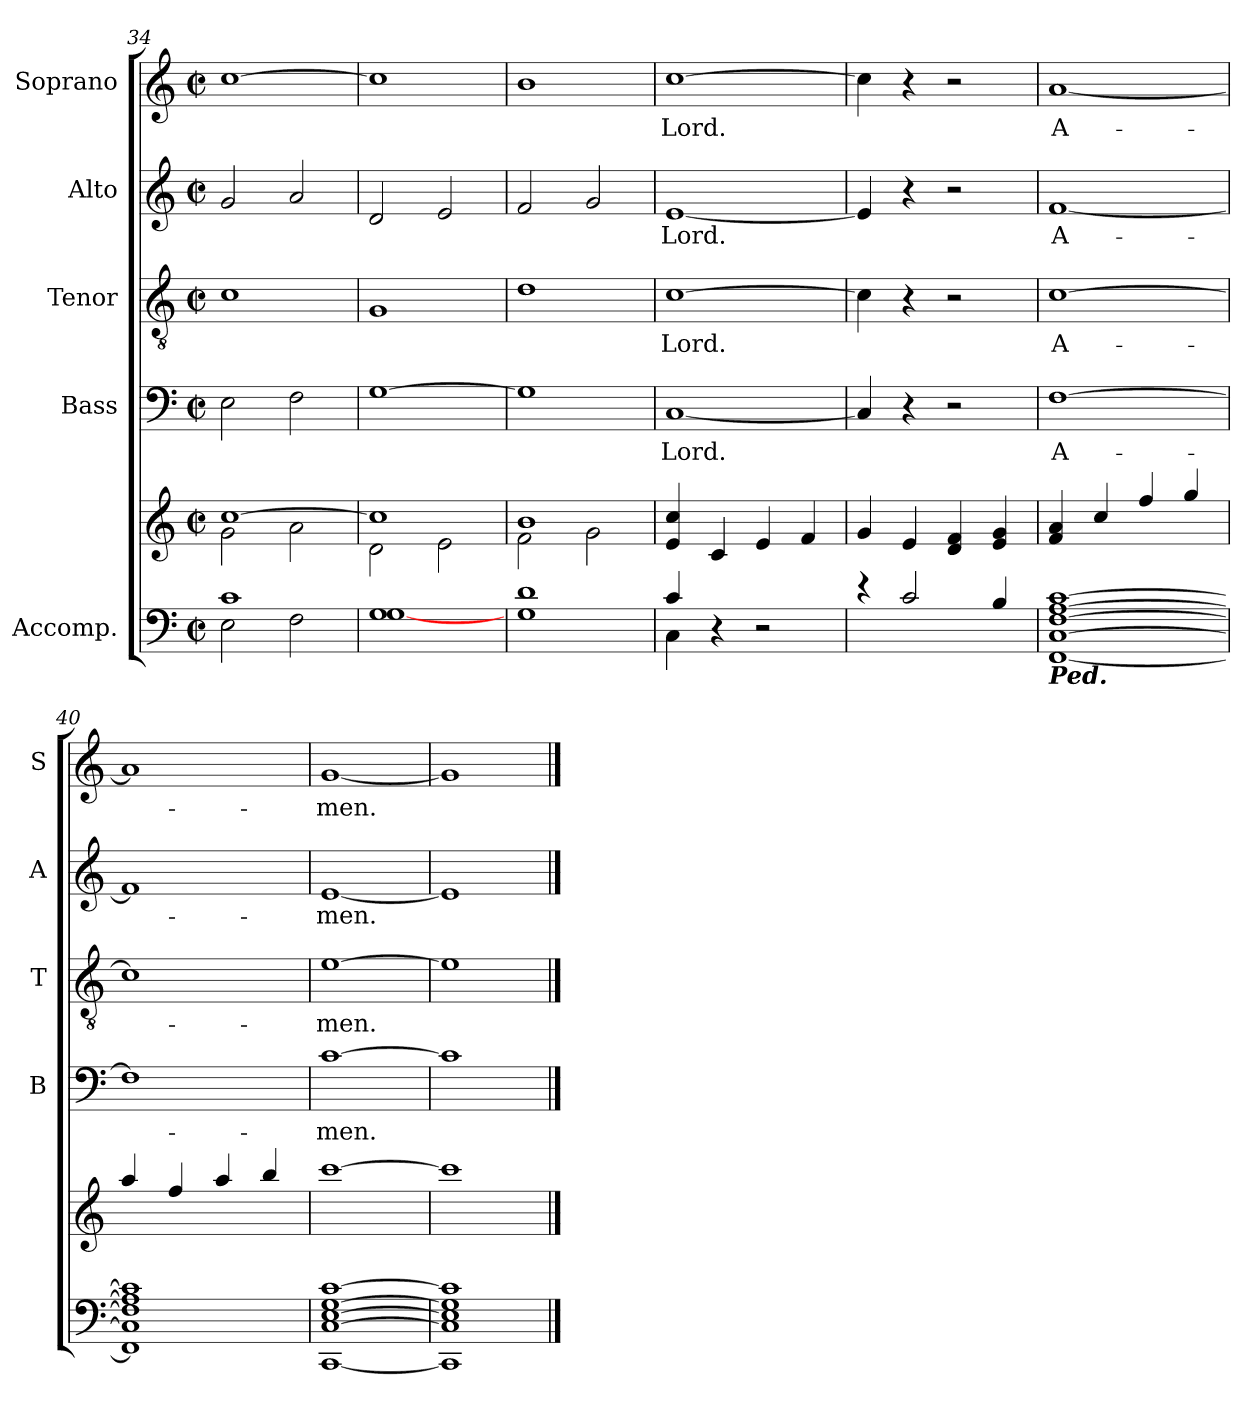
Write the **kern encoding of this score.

**kern	**kern	**kern	**text	**kern	**text	**kern	**text	**kern	**text
*part5	*part5	*part4	*part4	*part3	*part3	*part2	*part2	*part1	*part1
*staff6	*staff5	*staff4	*staff4	*staff3	*staff3	*staff2	*staff2	*staff1	*staff1
*I"Accomp.	*	*I"Bass	*	*I"Tenor	*	*I"Alto	*	*I"Soprano	*
*	*	*I'B	*	*I'T	*	*I'A	*	*I'S	*
*clefF4	*clefG2	*clefF4	*	*clefGv2	*	*clefG2	*	*clefG2	*
*k[]	*k[]	*k[]	*	*k[]	*	*k[]	*	*k[]	*
*C:	*C:	*C:	*	*C:	*	*C:	*	*C:	*
*M2/2	*M2/2	*M2/2	*	*M2/2	*	*M2/2	*	*M2/2	*
*met(c|)	*met(c|)	*met(c|)	*	*met(c|)	*	*met(c|)	*	*met(c|)	*
=34	=34	=34	=34	=34	=34	=34	=34	=34	=34
*^	*^	*	*	*	*	*	*	*	*
1c/	2E\	[1cc	2g\	2E	.	1c	.	2g	.	[1cc	.
.	2F\	.	2a\	2F	.	.	.	2a	.	.	.
=35	=35	=35	=35	=35	=35	=35	=35	=35	=35	=35	=35
1G/	[1G\	1cc]	2d\	[1G	.	1G	.	2d	.	1cc]	.
.	.	.	2e\	.	.	.	.	2e	.	.	.
=36	=36	=36	=36	=36	=36	=36	=36	=36	=36	=36	=36
1d/	1G\	1b	2f\	1G]	.	1d	.	2f	.	1b	.
.	.	.	2g\	.	.	.	.	2g	.	.	.
=37	=37	=37	=37	=37	=37	=37	=37	=37	=37	=37	=37
!	!	!	!	!	!LO:LY:b	!	!LO:LY:b	!	!LO:LY:b	!	!LO:LY:b
4c/	4C\	4e 4cc	1ryy	[1C	Lord.	[1c	Lord.	[1e	Lord.	[1cc	Lord.
4r	2.ryy	4c	.	.	.	.	.	.	.	.	.
2r	.	4e	.	.	.	.	.	.	.	.	.
.	.	4f	.	.	.	.	.	.	.	.	.
=38	=38	=38	=38	=38	=38	=38	=38	=38	=38	=38	=38
4r	1ryy	4g	1ryy	4C]	.	4c]	.	4e]	.	4cc]	.
2c/	.	4e	.	4r	.	4r	.	4r	.	4r	.
.	.	4d 4f	.	2r	.	2r	.	2r	.	2r	.
4B/	.	4e 4g	.	.	.	.	.	.	.	.	.
=39	=39	=39	=39	=39	=39	=39	=39	=39	=39	=39	=39
!LO:TX:b:Bi:t=Ped.	!	!	!	!	!	!	!	!	!	!	!
!	!	!	!	!	!LO:LY:b	!	!LO:LY:b	!	!LO:LY:b	!	!LO:LY:b
[1C/ [1F/ [1A/ [1c/	[1FF\	4f 4a	1ryy	[1F	A-	[1c	A-	[1f	A-	[1a	A-
.	.	4cc	.	.	.	.	.	.	.	.	.
.	.	4ff	.	.	.	.	.	.	.	.	.
.	.	4gg	.	.	.	.	.	.	.	.	.
=40	=40	=40	=40	=40	=40	=40	=40	=40	=40	=40	=40
1C/] 1F/] 1A/] 1c/]	1FF\]	4aa	1ryy	1F]	.	1c]	.	1f]	.	1a]	.
.	.	4ff	.	.	.	.	.	.	.	.	.
.	.	4aa	.	.	.	.	.	.	.	.	.
.	.	4bb	.	.	.	.	.	.	.	.	.
=41	=41	=41	=41	=41	=41	=41	=41	=41	=41	=41	=41
!	!	!	!	!	!LO:LY:b	!	!LO:LY:b	!	!LO:LY:b	!	!LO:LY:b
[1C/ [1E/ [1G/ [1c/	[1CC\	[1ccc	1ryy	[1c	men.	[1e	men.	[1e	men.	[1g	men.
=42	=42	=42	=42	=42	=42	=42	=42	=42	=42	=42	=42
1C/] 1E/] 1G/] 1c/]	1CC\]	1ccc]	1ryy	1c]	.	1e]	.	1e]	.	1g]	.
*v	*v	*	*	*	*	*	*	*	*	*	*
*	*v	*v	*	*	*	*	*	*	*	*
==	==	==	==	==	==	==	==	==	==
*-	*-	*-	*-	*-	*-	*-	*-	*-	*-
